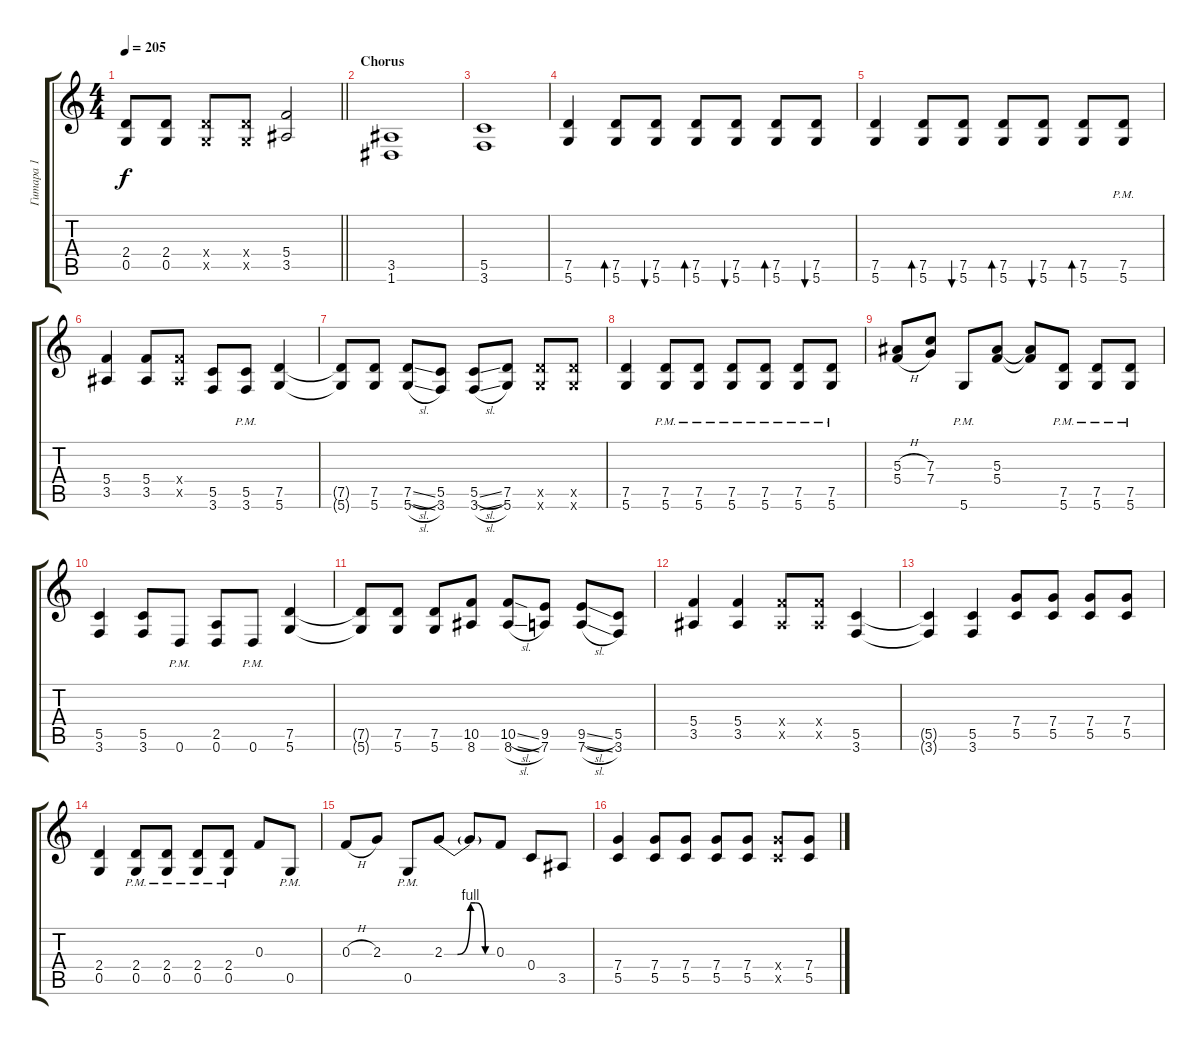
\track ("Гитара 1" "Гитара 1") {instrument distortionguitar}
\staff {score tabs}
\tuning (D4 A3 F3 C3 G2 D2) {hide}
\ts (4 4)
\tempo 205
\clef g2
\barLineRight lightlight
\ks aminor
(2.4{t} 0.5{t}).8{dy f} (2.4 0.5).8 (2.4{x} 0.5{x}).8 (2.4{x} 0.5{x}).8 (5.4 3.5).2 |
\section ("" "Chorus")
(3.5 1.6).1 |
(5.5 3.6).1 |
(7.5 5.6).4 (7.5 5.6).8{bd 60} (7.5 5.6).8{bu 60} (7.5 5.6).8{bd 60} (7.5 5.6).8{bu 60} (7.5 5.6).8{bd 60} (7.5 5.6).8{bu 60} |
(7.5 5.6).4 (7.5 5.6).8{bd 60} (7.5 5.6).8{bu 60} (7.5 5.6).8{bd 60} (7.5 5.6).8{bu 60} (7.5 5.6).8{bd 60} (7.5{pm} 5.6{pm}).8 |
(5.4 3.5).4 (5.4 3.5).8 (5.4{x} 3.5{x}).8 (5.5 3.6).8 (5.5{pm} 3.6{pm}).8 (7.5 5.6).4 |
(7.5{t} 5.6{t}).8 (7.5 5.6).8 (7.5{sl} 5.6{sl}).8 (5.5 3.6).8 (5.5{sl} 3.6{sl}).8 (7.5 5.6).8 (7.5{x} 5.6{x}).8 (7.5{x} 5.6{x}).8 |
(7.5 5.6).4 (7.5{pm} 5.6{pm}).8 (7.5{pm} 5.6{pm}).8 (7.5{pm} 5.6{pm}).8 (7.5{pm} 5.6{pm}).8 (7.5{pm} 5.6{pm}).8 (7.5{pm} 5.6{pm}).8 |
(5.3{h} 5.4{h}).8 (7.3 7.4).8 5.6{pm}.8 (5.3 5.4).8 (5.3{t} 5.4{t}).8 (7.5{pm} 5.6{pm}).8 (7.5{pm} 5.6{pm}).8 (7.5{pm} 5.6{pm}).8 |
(5.5 3.6).4 (5.5 3.6).8 0.6{pm}.8 (2.5 0.6).8 0.6{pm}.8 (7.5 5.6).4 |
(7.5{t} 5.6{t}).8 (7.5 5.6).8 (7.5 5.6).8 (10.5 8.6).8 (10.5{sl} 8.6{sl}).8 (9.5 7.6).8 (9.5{sl} 7.6{sl}).8 (5.5 3.6).8 |
(5.4 3.5).4 (5.4 3.5).4 (5.4{x} 3.5{x}).8 (5.4{x} 3.5{x}).8 (5.5 3.6).4 |
(5.5{t} 3.6{t}).4 (5.5 3.6).4 (7.4 5.5).8 (7.4 5.5).8 (7.4 5.5).8 (7.4 5.5).8 |
(2.4 0.5).4 (2.4{pm} 0.5{pm}).8 (2.4{pm} 0.5{pm}).8 (2.4{pm} 0.5{pm}).8 (2.4{pm} 0.5{pm}).8 0.3.8 0.5{pm}.8 |
0.3{h}.8 2.3.8 0.5{pm}.8 2.3{be (custom 0 0 15 0 30 4 36 4 47 0 60 0)}.8 2.3{t}.8 0.3.8 0.4.8 3.5.8 |
(7.4 5.5).4 (7.4 5.5).8 (7.4 5.5).8 (7.4 5.5).8 (7.4 5.5).8 (7.4{x} 5.5{x}).8 (7.4 5.5).8
